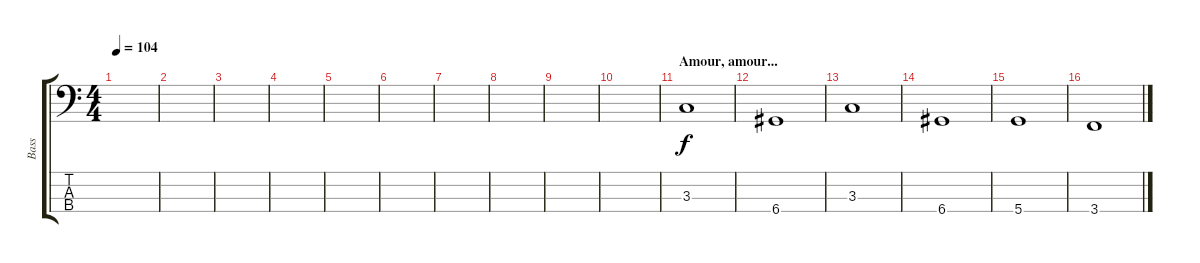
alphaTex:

\track ("Bass" "Bass") {instrument fretlessbass}
\staff {score tabs}
\tuning (G2 D2 A1 D1) {hide}
\ts (4 4)
\tempo 104
\clef f4
\ks c
|
|
|
|
|
|
|
|
|
|
\section ("" "Amour, amour...")
3.3.1 |
6.4.1 |
3.3.1 |
6.4.1 |
5.4.1 |
3.4.1
